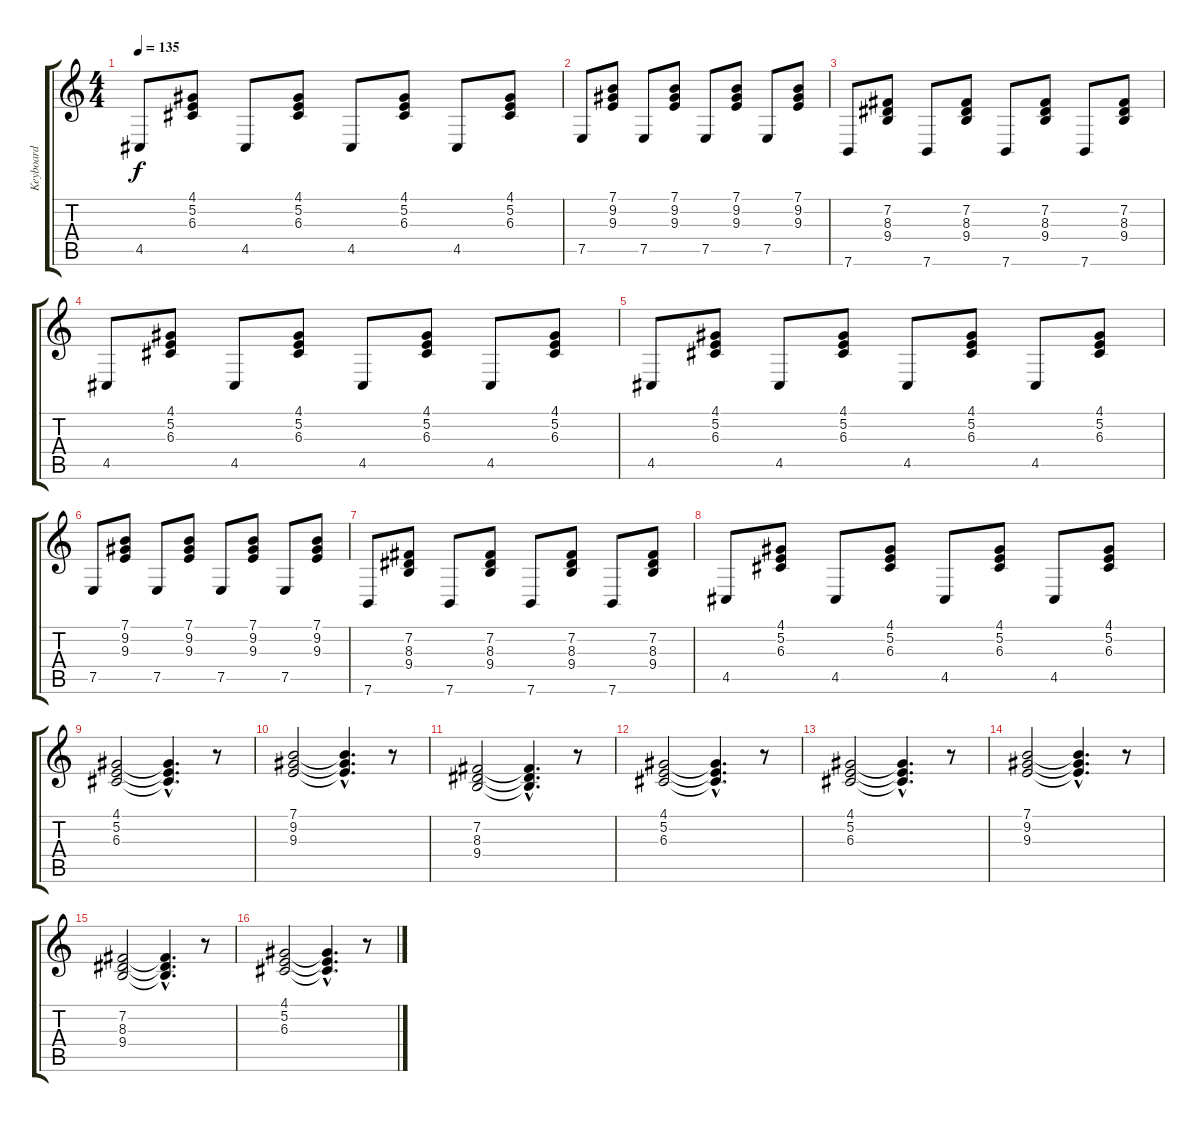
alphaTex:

\track ("Keyboard" "Keyboard") {instrument stringensemble1}
\staff {score tabs}
\tuning (E4 B3 G3 D3 A2 E2) {hide}
\ts (4 4)
\tempo 135
\clef g2
\ks c
4.5.8{dy f} (4.1 5.2 6.3).8 4.5.8 (4.1 5.2 6.3).8 4.5.8 (4.1 5.2 6.3).8 4.5.8 (4.1 5.2 6.3).8 |
7.5.8 (7.1 9.2 9.3).8 7.5.8 (7.1 9.2 9.3).8 7.5.8 (7.1 9.2 9.3).8 7.5.8 (7.1 9.2 9.3).8 |
7.6.8 (7.2 8.3 9.4).8 7.6.8 (7.2 8.3 9.4).8 7.6.8 (7.2 8.3 9.4).8 7.6.8 (7.2 8.3 9.4).8 |
4.5.8 (4.1 5.2 6.3).8 4.5.8 (4.1 5.2 6.3).8 4.5.8 (4.1 5.2 6.3).8 4.5.8 (4.1 5.2 6.3).8 |
4.5.8 (4.1 5.2 6.3).8 4.5.8 (4.1 5.2 6.3).8 4.5.8 (4.1 5.2 6.3).8 4.5.8 (4.1 5.2 6.3).8 |
7.5.8 (7.1 9.2 9.3).8 7.5.8 (7.1 9.2 9.3).8 7.5.8 (7.1 9.2 9.3).8 7.5.8 (7.1 9.2 9.3).8 |
7.6.8 (7.2 8.3 9.4).8 7.6.8 (7.2 8.3 9.4).8 7.6.8 (7.2 8.3 9.4).8 7.6.8 (7.2 8.3 9.4).8 |
4.5.8 (4.1 5.2 6.3).8 4.5.8 (4.1 5.2 6.3).8 4.5.8 (4.1 5.2 6.3).8 4.5.8 (4.1 5.2 6.3).8 |
(4.1 5.2 6.3).2 (4.1{hac t} 5.2{hac t} 6.3{hac t}).4{d} r.8 |
(7.1 9.2 9.3).2 (7.1{hac t} 9.2{hac t} 9.3{hac t}).4{d} r.8 |
(7.2 8.3 9.4).2 (7.2{hac t} 8.3{hac t} 9.4{hac t}).4{d} r.8 |
(4.1 5.2 6.3).2 (4.1{hac t} 5.2{hac t} 6.3{hac t}).4{d} r.8 |
(4.1 5.2 6.3).2 (4.1{hac t} 5.2{hac t} 6.3{hac t}).4{d} r.8 |
(7.1 9.2 9.3).2 (7.1{hac t} 9.2{hac t} 9.3{hac t}).4{d} r.8 |
(7.2 8.3 9.4).2 (7.2{hac t} 8.3{hac t} 9.4{hac t}).4{d} r.8 |
(4.1 5.2 6.3).2 (4.1{hac t} 5.2{hac t} 6.3{hac t}).4{d} r.8
